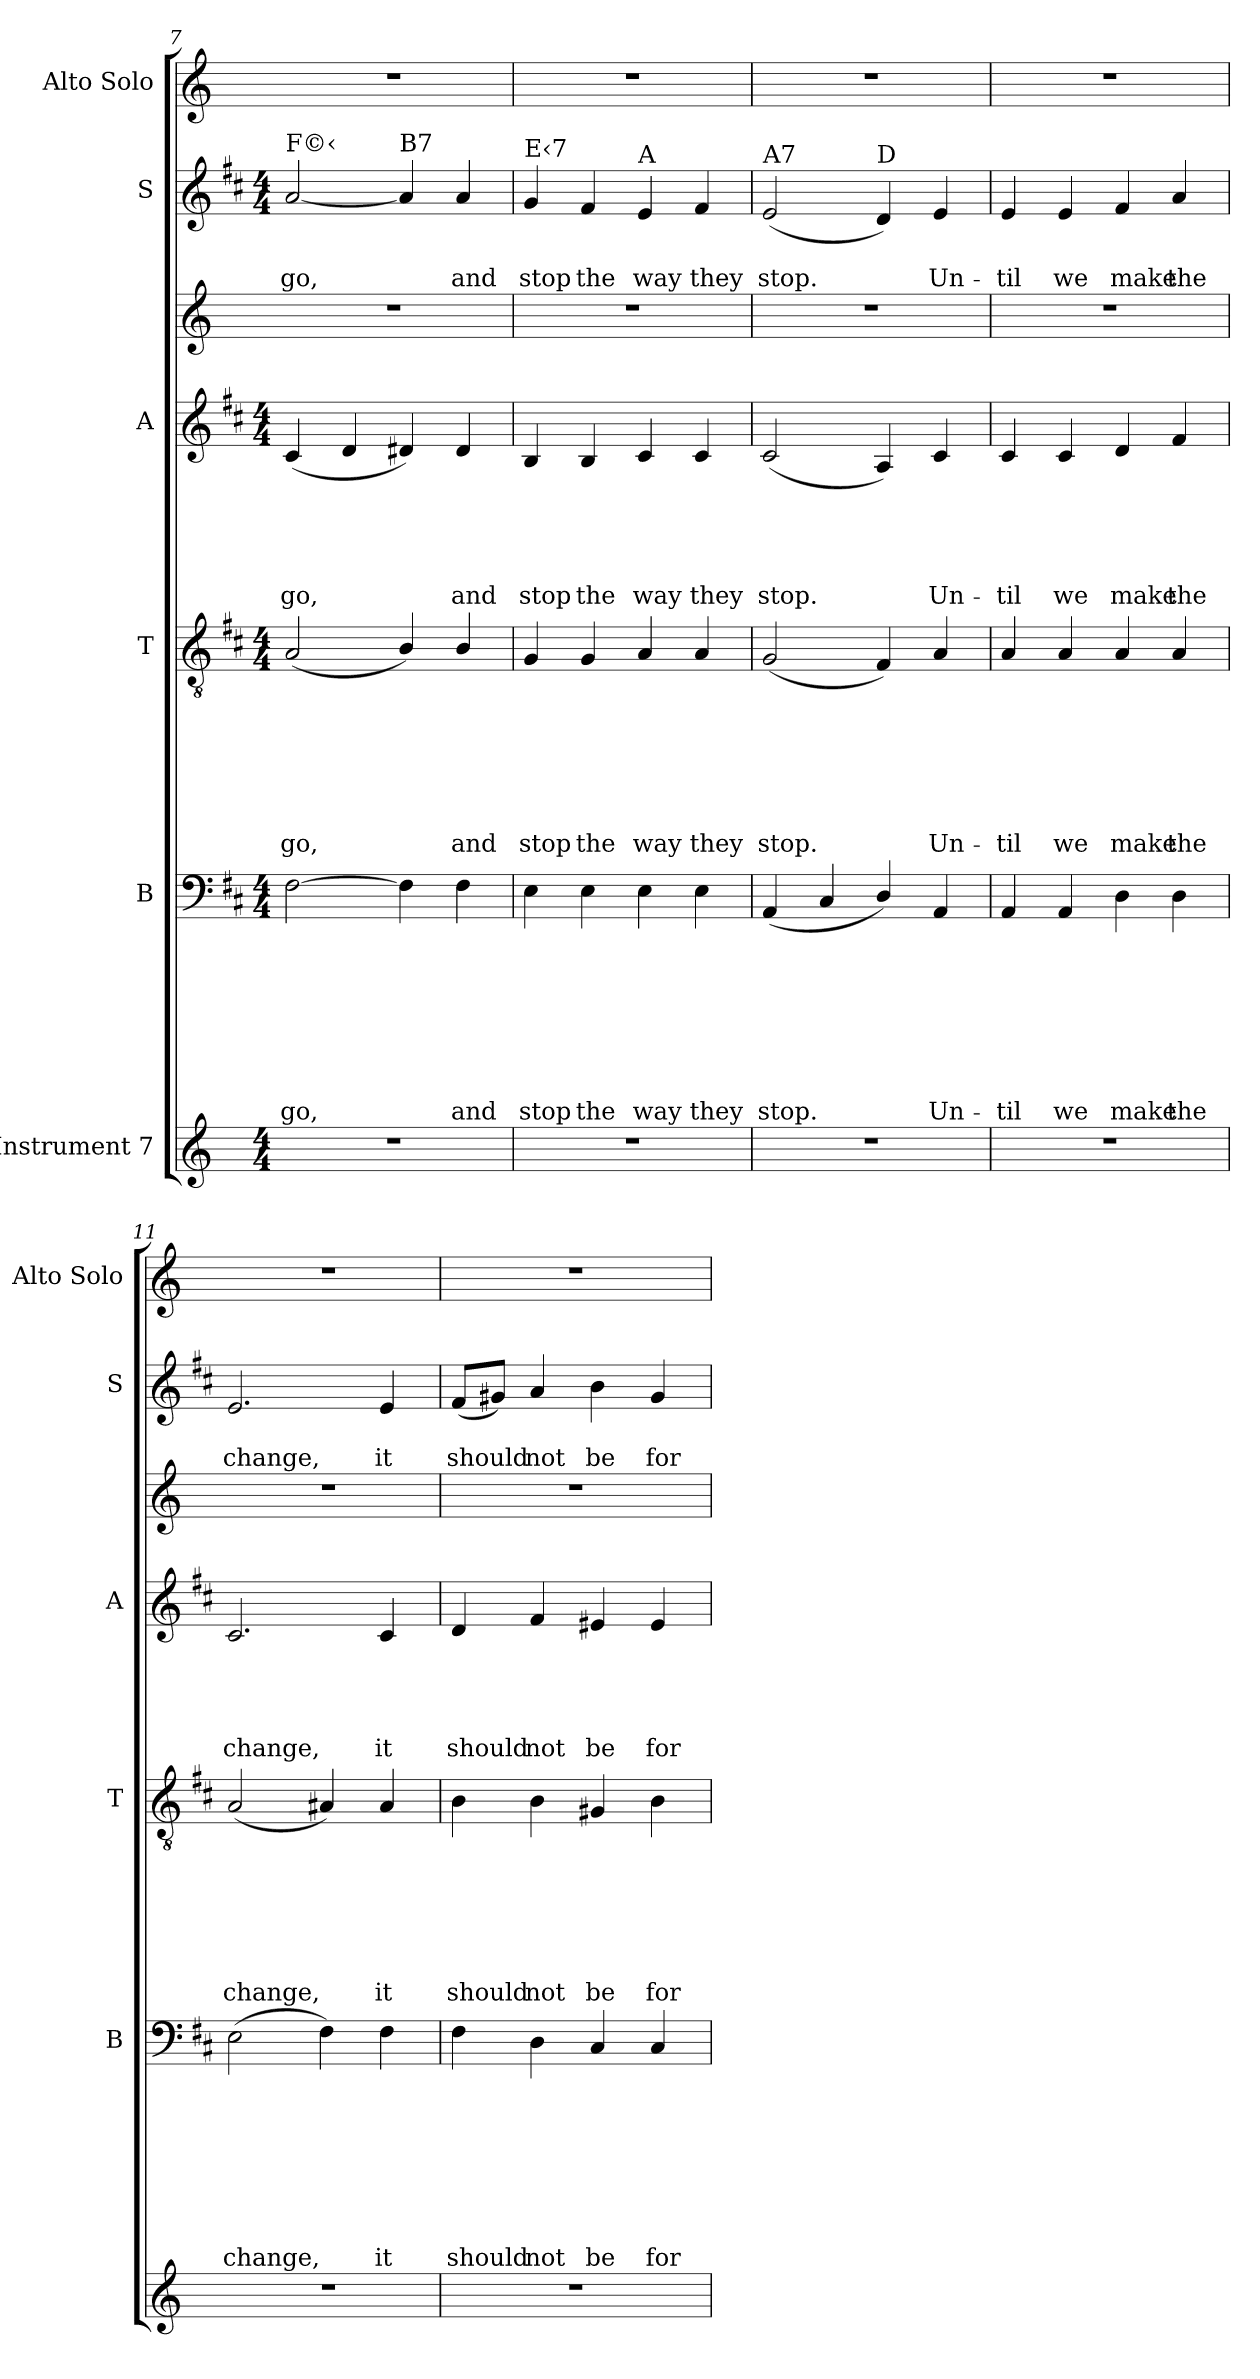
**kern	**kern	**text	**text	**text	**text	**text	**text	**text	**text	**kern	**text	**text	**text	**text	**text	**text	**text	**kern	**text	**text	**text	**text	**text	**kern	**kern	**text	**text	**kern
*part7	*part6	*part6	*part6	*part6	*part6	*part6	*part6	*part6	*part6	*part5	*part5	*part5	*part5	*part5	*part5	*part5	*part5	*part4	*part4	*part4	*part4	*part4	*part4	*part3	*part2	*part2	*part2	*part1
*staff7	*staff6	*staff6	*staff6	*staff6	*staff6	*staff6	*staff6	*staff6	*staff6	*staff5	*staff5	*staff5	*staff5	*staff5	*staff5	*staff5	*staff5	*staff4	*staff4	*staff4	*staff4	*staff4	*staff4	*staff3	*staff2	*staff2	*staff2	*staff1
*I"Instrument 7	*I"B	*	*	*	*	*	*	*	*	*I"T	*	*	*	*	*	*	*	*I"A	*	*	*	*	*	*	*I"S	*	*	*I"Alto Solo
*	*I'B	*	*	*	*	*	*	*	*	*I'T	*	*	*	*	*	*	*	*I'A	*	*	*	*	*	*	*I'S	*	*	*I'Alto Solo
*clefG2	*clefF4	*	*	*	*	*	*	*	*	*clefGv2	*	*	*	*	*	*	*	*clefG2	*	*	*	*	*	*clefG2	*clefG2	*	*	*clefG2
*k[]	*k[f#c#]	*	*	*	*	*	*	*	*	*k[f#c#]	*	*	*	*	*	*	*	*k[f#c#]	*	*	*	*	*	*k[]	*k[f#c#]	*	*	*k[]
*C:	*D:	*	*	*	*	*	*	*	*	*D:	*	*	*	*	*	*	*	*D:	*	*	*	*	*	*C:	*D:	*	*	*C:
*M4/4	*M4/4	*	*	*	*	*	*	*	*	*M4/4	*	*	*	*	*	*	*	*M4/4	*	*	*	*	*	*	*M4/4	*	*	*
=7	=7	=7	=7	=7	=7	=7	=7	=7	=7	=7	=7	=7	=7	=7	=7	=7	=7	=7	=7	=7	=7	=7	=7	=7	=7	=7	=7	=7
!	!	!	!	!	!	!	!	!	!	!	!	!	!	!	!	!	!	!	!	!	!	!	!	!	!LO:TX:a:t=F©‹	!	!	!
!	!	!	!	!	!	!	!	!	!LO:LY:b	!	!	!	!	!	!	!	!LO:LY:b	!	!	!	!	!	!LO:LY:b	!	!	!	!LO:LY:b	!
1r	[>2F#\	.	.	.	.	.	.	.	go,	(<2A/	.	.	.	.	.	.	go,	(<4c#/	.	.	.	.	go,	1r	[<2a/	.	go,	1r
.	.	.	.	.	.	.	.	.	.	.	.	.	.	.	.	.	.	4d/	.	.	.	.	.	.	.	.	.	.
!	!	!	!	!	!	!	!	!	!	!	!	!	!	!	!	!	!	!	!	!	!	!	!	!	!LO:TX:a:t=B7	!	!	!
.	4F#\]	.	.	.	.	.	.	.	.	4B/)	.	.	.	.	.	.	.	4d#X/)	.	.	.	.	.	.	4a/]	.	.	.
!	!	!	!	!	!	!	!	!	!LO:LY:b	!	!	!	!	!	!	!	!LO:LY:b	!	!	!	!	!	!LO:LY:b	!	!	!	!LO:LY:b	!
.	4F#\	.	.	.	.	.	.	.	and	4B/	.	.	.	.	.	.	and	4d#/	.	.	.	.	and	.	4a/	.	and	.
=8	=8	=8	=8	=8	=8	=8	=8	=8	=8	=8	=8	=8	=8	=8	=8	=8	=8	=8	=8	=8	=8	=8	=8	=8	=8	=8	=8	=8
!	!	!	!	!	!	!	!	!	!	!	!	!	!	!	!	!	!	!	!	!	!	!	!	!	!LO:TX:a:t=E‹7	!	!	!
!	!	!	!	!	!	!	!	!	!LO:LY:b	!	!	!	!	!	!	!	!LO:LY:b	!	!	!	!	!	!LO:LY:b	!	!	!	!LO:LY:b	!
1r	4E\	.	.	.	.	.	.	.	stop	4G/	.	.	.	.	.	.	stop	4B/	.	.	.	.	stop	1r	4g/	.	stop	1r
!	!	!	!	!	!	!	!	!	!LO:LY:b	!	!	!	!	!	!	!	!LO:LY:b	!	!	!	!	!	!LO:LY:b	!	!	!	!LO:LY:b	!
.	4E\	.	.	.	.	.	.	.	the	4G/	.	.	.	.	.	.	the	4B/	.	.	.	.	the	.	4f#/	.	the	.
!	!	!	!	!	!	!	!	!	!	!	!	!	!	!	!	!	!	!	!	!	!	!	!	!	!LO:TX:a:t=A	!	!	!
!	!	!	!	!	!	!	!	!	!LO:LY:b	!	!	!	!	!	!	!	!LO:LY:b	!	!	!	!	!	!LO:LY:b	!	!	!	!LO:LY:b	!
.	4E\	.	.	.	.	.	.	.	way	4A/	.	.	.	.	.	.	way	4c#/	.	.	.	.	way	.	4e/	.	way	.
!	!	!	!	!	!	!	!	!	!LO:LY:b	!	!	!	!	!	!	!	!LO:LY:b	!	!	!	!	!	!LO:LY:b	!	!	!	!LO:LY:b	!
.	4E\	.	.	.	.	.	.	.	they	4A/	.	.	.	.	.	.	they	4c#/	.	.	.	.	they	.	4f#/	.	they	.
=9	=9	=9	=9	=9	=9	=9	=9	=9	=9	=9	=9	=9	=9	=9	=9	=9	=9	=9	=9	=9	=9	=9	=9	=9	=9	=9	=9	=9
!	!	!	!	!	!	!	!	!	!	!	!	!	!	!	!	!	!	!	!	!	!	!	!	!	!LO:TX:a:t=A7	!	!	!
!	!	!	!	!	!	!	!	!	!LO:LY:b	!	!	!	!	!	!	!	!LO:LY:b	!	!	!	!	!	!LO:LY:b	!	!	!	!LO:LY:b	!
1r	(<4AA/	.	.	.	.	.	.	.	stop.	(<2G/	.	.	.	.	.	.	stop.	(<2c#/	.	.	.	.	stop.	1r	(<2e/	.	stop.	1r
.	4C#/	.	.	.	.	.	.	.	.	.	.	.	.	.	.	.	.	.	.	.	.	.	.	.	.	.	.	.
!	!	!	!	!	!	!	!	!	!	!	!	!	!	!	!	!	!	!	!	!	!	!	!	!	!LO:TX:a:t=D	!	!	!
.	4D/)	.	.	.	.	.	.	.	.	4F#/)	.	.	.	.	.	.	.	4A/)	.	.	.	.	.	.	4d/)	.	.	.
!	!	!	!	!	!	!	!	!	!LO:LY:b	!	!	!	!	!	!	!	!LO:LY:b	!	!	!	!	!	!LO:LY:b	!	!	!	!LO:LY:b	!
.	4AA/	.	.	.	.	.	.	.	Un-	4A/	.	.	.	.	.	.	Un-	4c#/	.	.	.	.	Un-	.	4e/	.	Un-	.
!!LO:PB:g=z
=10	=10	=10	=10	=10	=10	=10	=10	=10	=10	=10	=10	=10	=10	=10	=10	=10	=10	=10	=10	=10	=10	=10	=10	=10	=10	=10	=10	=10
!	!	!	!	!	!	!	!	!	!LO:LY:b	!	!	!	!	!	!	!	!LO:LY:b	!	!	!	!	!	!LO:LY:b	!	!	!	!LO:LY:b	!
1r	4AA/	.	.	.	.	.	.	.	-til	4A/	.	.	.	.	.	.	-til	4c#/	.	.	.	.	-til	1r	4e/	.	-til	1r
!	!	!	!	!	!	!	!	!	!LO:LY:b	!	!	!	!	!	!	!	!LO:LY:b	!	!	!	!	!	!LO:LY:b	!	!	!	!LO:LY:b	!
.	4AA/	.	.	.	.	.	.	.	we	4A/	.	.	.	.	.	.	we	4c#/	.	.	.	.	we	.	4e/	.	we	.
!	!	!	!	!	!	!	!	!	!LO:LY:b	!	!	!	!	!	!	!	!LO:LY:b	!	!	!	!	!	!LO:LY:b	!	!	!	!LO:LY:b	!
.	4D\	.	.	.	.	.	.	.	make	4A/	.	.	.	.	.	.	make	4d/	.	.	.	.	make	.	4f#/	.	make	.
!	!	!	!	!	!	!	!	!	!LO:LY:b	!	!	!	!	!	!	!	!LO:LY:b	!	!	!	!	!	!LO:LY:b	!	!	!	!LO:LY:b	!
.	4D\	.	.	.	.	.	.	.	the	4A/	.	.	.	.	.	.	the	4f#/	.	.	.	.	the	.	4a/	.	the	.
=11	=11	=11	=11	=11	=11	=11	=11	=11	=11	=11	=11	=11	=11	=11	=11	=11	=11	=11	=11	=11	=11	=11	=11	=11	=11	=11	=11	=11
!	!	!	!	!	!	!	!	!	!LO:LY:b	!	!	!	!	!	!	!	!LO:LY:b	!	!	!	!	!	!LO:LY:b	!	!	!	!LO:LY:b	!
1r	(>2E\	.	.	.	.	.	.	.	change,	(<2A/	.	.	.	.	.	.	change,	2.c#/	.	.	.	.	change,	1r	2.e/	.	change,	1r
.	4F#\)	.	.	.	.	.	.	.	.	4A#X/)	.	.	.	.	.	.	.	.	.	.	.	.	.	.	.	.	.	.
!	!	!	!	!	!	!	!	!	!LO:LY:b	!	!	!	!	!	!	!	!LO:LY:b	!	!	!	!	!	!LO:LY:b	!	!	!	!LO:LY:b	!
.	4F#\	.	.	.	.	.	.	.	it	4A#/	.	.	.	.	.	.	it	4c#/	.	.	.	.	it	.	4e/	.	it	.
=12	=12	=12	=12	=12	=12	=12	=12	=12	=12	=12	=12	=12	=12	=12	=12	=12	=12	=12	=12	=12	=12	=12	=12	=12	=12	=12	=12	=12
!	!	!	!	!	!	!	!	!	!LO:LY:b	!	!	!	!	!	!	!	!LO:LY:b	!	!	!	!	!	!LO:LY:b	!	!	!	!LO:LY:b	!
1r	4F#\	.	.	.	.	.	.	.	should	4B\	.	.	.	.	.	.	should	4d/	.	.	.	.	should	1r	(<8f#/L	.	should	1r
.	.	.	.	.	.	.	.	.	.	.	.	.	.	.	.	.	.	.	.	.	.	.	.	.	8g#X/J)	.	.	.
!	!	!	!	!	!	!	!	!	!LO:LY:b	!	!	!	!	!	!	!	!LO:LY:b	!	!	!	!	!	!LO:LY:b	!	!	!	!LO:LY:b	!
.	4D\	.	.	.	.	.	.	.	not	4B\	.	.	.	.	.	.	not	4f#/	.	.	.	.	not	.	4a/	.	not	.
!	!	!	!	!	!	!	!	!	!LO:LY:b	!	!	!	!	!	!	!	!LO:LY:b	!	!	!	!	!	!LO:LY:b	!	!	!	!LO:LY:b	!
.	4C#/	.	.	.	.	.	.	.	be	4G#X/	.	.	.	.	.	.	be	4e#X/	.	.	.	.	be	.	4b\	.	be	.
!	!	!	!	!	!	!	!	!	!LO:LY:b	!	!	!	!	!	!	!	!LO:LY:b	!	!	!	!	!	!LO:LY:b	!	!	!	!LO:LY:b	!
.	4C#/	.	.	.	.	.	.	.	for	4B\	.	.	.	.	.	.	for-	4e#/	.	.	.	.	for-	.	4g#/	.	for-	.
=	=	=	=	=	=	=	=	=	=	=	=	=	=	=	=	=	=	=	=	=	=	=	=	=	=	=	=	=
*-	*-	*-	*-	*-	*-	*-	*-	*-	*-	*-	*-	*-	*-	*-	*-	*-	*-	*-	*-	*-	*-	*-	*-	*-	*-	*-	*-	*-
